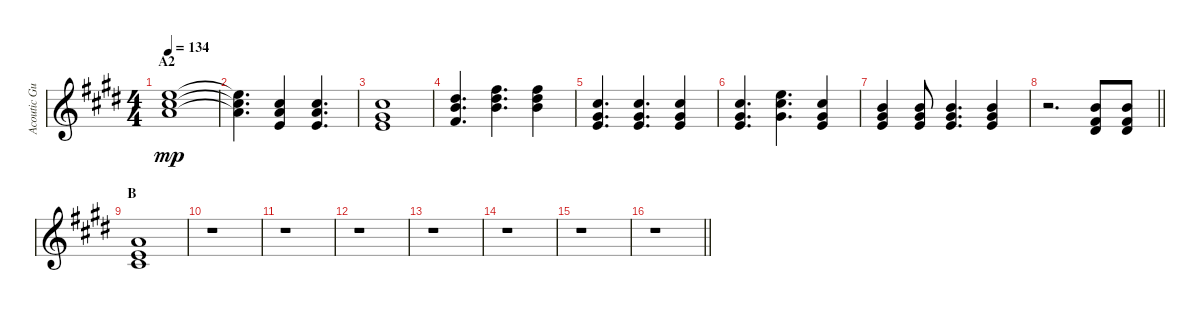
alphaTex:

\track ("Acoutic Guitar" "Acoutic Gu") {instrument acousticguitarsteel}
\staff {score}
\tuning (E4 B3 G3 D3 A2 E2) {hide}
\ts (4 4)
\section ("" "A2")
\tempo 134
\clef g2
\ks e
(0.1 2.2 2.3).1{bd 60 dy mp} |
(0.1{t} 2.2{t} 2.3{t}).4{d} (2.2 2.3 2.4).4{bd 60} (2.2 2.3 2.4).4{d bd 60} |
(2.2 1.3 2.4).1{bd 60} |
(4.2 4.3 4.4).4{d bd 60} (2.1 4.2 4.3).4{d bd 60} (2.1 4.2 4.3).4{bd 60} |
(2.2 1.3 2.4).4{d bd 60} (2.2 1.3 2.4).4{d bd 60} (2.2 1.3 2.4).4{bd 60} |
(2.2 1.3 2.4).4{d bd 60} (0.1 2.2 1.3).4{d bd 60} (2.2 1.3 2.4).4{bd 60} |
(0.2 1.3 2.4).4{bd 60} (0.2 1.3 2.4).8{bd 60} (0.2 1.3 2.4).4{d bd 60} (0.2 1.3 2.4).4{bd 60} |
\barLineRight lightlight
r.2{d} (4.3 4.4 6.5).8{bd 60} (4.3 4.4 6.5).8{bd 60} |
\section ("" "B")
(2.3 2.4 4.5).1{bd 60} |
r.1 |
r.1 |
r.1 |
r.1 |
r.1 |
r.1 |
\barLineRight lightlight
r.1
